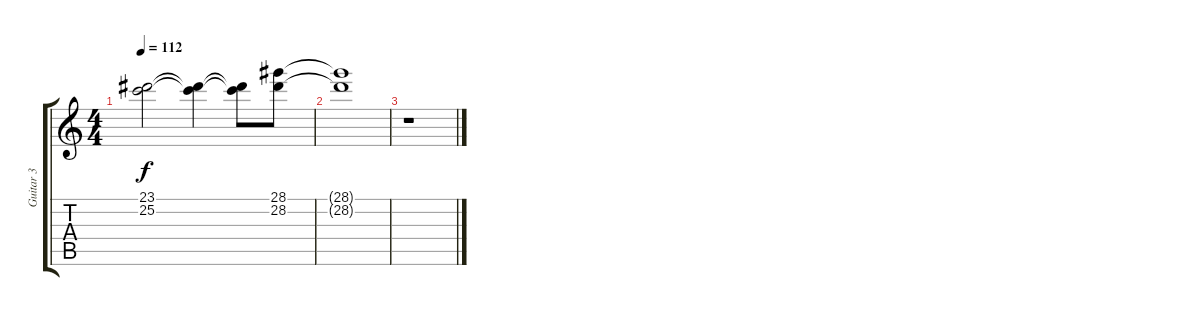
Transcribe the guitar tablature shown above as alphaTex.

\track ("Guitar 3" "Guitar 3") {instrument viola}
\staff {score tabs}
\tuning (E4 B3 G3 D3 A2 E2) {hide}
\ts (4 4)
\tempo 112
\clef g2
\ks c
(23.1{t} 25.2{t}).2{dy f} (23.1{t} 25.2{t}).4 (23.1{t} 25.2{t}).8 (28.1 28.2).8 |
(28.1{t} 28.2{t}).1 |
r.1
